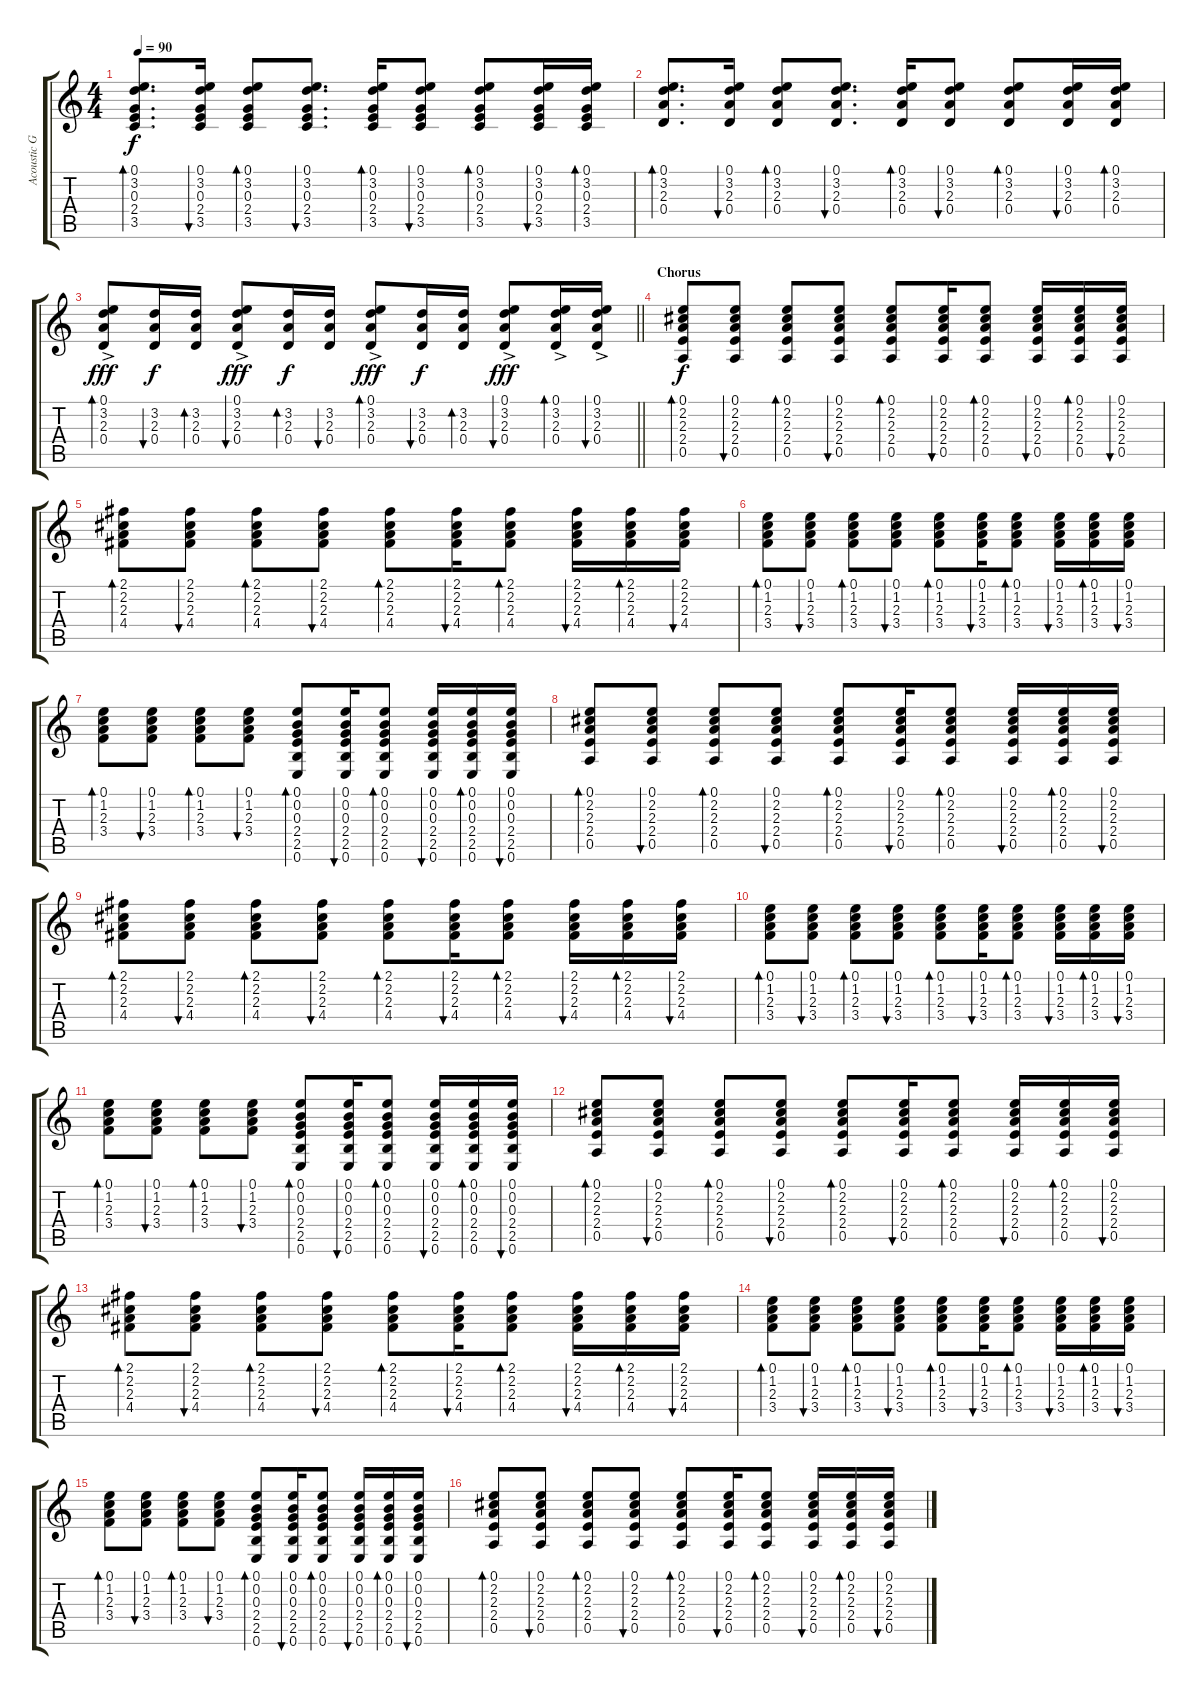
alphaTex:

\track ("Acoustic Guitar" "Acoustic G") {instrument acousticguitarsteel}
\staff {score tabs}
\tuning (E4 B3 G3 D3 A2 E2) {hide}
\ts (4 4)
\tempo 90
\clef g2
\ks c
(0.1 3.2 0.3 2.4 3.5).8{d bd 60 dy f} (0.1 3.2 0.3 2.4 3.5).16{bu 60} (0.1 3.2 0.3 2.4 3.5).8{bd 60} (0.1 3.2 0.3 2.4 3.5).8{d bu 60} (0.1 3.2 0.3 2.4 3.5).16{bd 60} (0.1 3.2 0.3 2.4 3.5).8{bu 60} (0.1 3.2 0.3 2.4 3.5).8{bd 60} (0.1 3.2 0.3 2.4 3.5).16{bu 60} (0.1 3.2 0.3 2.4 3.5).16{bd 60} |
(0.1 3.2 2.3 0.4).8{d bd 60 volume 7} (0.1 3.2 2.3 0.4).16{bu 60} (0.1 3.2 2.3 0.4).8{bd 60} (0.1 3.2 2.3 0.4).8{d bu 60} (0.1 3.2 2.3 0.4).16{bd 60} (0.1 3.2 2.3 0.4).8{bu 60} (0.1 3.2 2.3 0.4).8{bd 60} (0.1 3.2 2.3 0.4).16{bu 60} (0.1 3.2 2.3 0.4).16{bd 60} |
\barLineRight lightlight
(0.1{ac} 3.2{ac} 2.3{ac} 0.4{ac}).8{bd 60 dy fff} (3.2 2.3 0.4).16{bu 60 dy f} (3.2 2.3 0.4).16{bd 60} (0.1{ac} 3.2{ac} 2.3{ac} 0.4{ac}).8{bu 60 dy fff} (3.2 2.3 0.4).16{bd 60 dy f} (3.2 2.3 0.4).16{bu 60} (0.1{ac} 3.2{ac} 2.3{ac} 0.4{ac}).8{bd 60 dy fff} (3.2 2.3 0.4).16{bu 60 dy f} (3.2 2.3 0.4).16{bd 60} (0.1{ac} 3.2{ac} 2.3{ac} 0.4{ac}).8{bu 60 dy fff} (0.1{ac} 3.2{ac} 2.3 0.4).16{bd 60 volume 11} (0.1{ac} 3.2{ac} 2.3 0.4).16{bu 60} |
\section ("" "Chorus")
(0.1 2.2 2.3 2.4 0.5).8{bd 30 dy f} (0.1 2.2 2.3 2.4 0.5).8{bu 30} (0.1 2.2 2.3 2.4 0.5).8{bd 30} (0.1 2.2 2.3 2.4 0.5).8{bu 30} (0.1 2.2 2.3 2.4 0.5).8{bd 30} (0.1 2.2 2.3 2.4 0.5).16{bu 30} (0.1 2.2 2.3 2.4 0.5).8{bd 30} (0.1 2.2 2.3 2.4 0.5).16{bu 30} (0.1 2.2 2.3 2.4 0.5).16{bd 30} (0.1 2.2 2.3 2.4 0.5).16{bu 60} |
(2.1 2.2 2.3 4.4).8{bd 30} (2.1 2.2 2.3 4.4).8{bu 30} (2.1 2.2 2.3 4.4).8{bd 30} (2.1 2.2 2.3 4.4).8{bu 30} (2.1 2.2 2.3 4.4).8{bd 30} (2.1 2.2 2.3 4.4).16{bu 30} (2.1 2.2 2.3 4.4).8{bd 30} (2.1 2.2 2.3 4.4).16{bu 30} (2.1 2.2 2.3 4.4).16{bd 30} (2.1 2.2 2.3 4.4).16{bu 60} |
(0.1 1.2 2.3 3.4).8{bd 30} (0.1 1.2 2.3 3.4).8{bu 30} (0.1 1.2 2.3 3.4).8{bd 30} (0.1 1.2 2.3 3.4).8{bu 30} (0.1 1.2 2.3 3.4).8{bd 30} (0.1 1.2 2.3 3.4).16{bu 30} (0.1 1.2 2.3 3.4).8{bd 30} (0.1 1.2 2.3 3.4).16{bu 30} (0.1 1.2 2.3 3.4).16{bd 30} (0.1 1.2 2.3 3.4).16{bu 60} |
(0.1 1.2 2.3 3.4).8{bd 30} (0.1 1.2 2.3 3.4).8{bu 30} (0.1 1.2 2.3 3.4).8{bd 30} (0.1 1.2 2.3 3.4).8{bu 30} (0.1 0.2 0.3 2.4 2.5 0.6).8{bd 30} (0.1 0.2 0.3 2.4 2.5 0.6).16{bu 30} (0.1 0.2 0.3 2.4 2.5 0.6).8{bd 30} (0.1 0.2 0.3 2.4 2.5 0.6).16{bu 30} (0.1 0.2 0.3 2.4 2.5 0.6).16{bd 30} (0.1 0.2 0.3 2.4 2.5 0.6).16{bu 60} |
(0.1 2.2 2.3 2.4 0.5).8{bd 30} (0.1 2.2 2.3 2.4 0.5).8{bu 30} (0.1 2.2 2.3 2.4 0.5).8{bd 30} (0.1 2.2 2.3 2.4 0.5).8{bu 30} (0.1 2.2 2.3 2.4 0.5).8{bd 30} (0.1 2.2 2.3 2.4 0.5).16{bu 30} (0.1 2.2 2.3 2.4 0.5).8{bd 30} (0.1 2.2 2.3 2.4 0.5).16{bu 30} (0.1 2.2 2.3 2.4 0.5).16{bd 30} (0.1 2.2 2.3 2.4 0.5).16{bu 60} |
(2.1 2.2 2.3 4.4).8{bd 30} (2.1 2.2 2.3 4.4).8{bu 30} (2.1 2.2 2.3 4.4).8{bd 30} (2.1 2.2 2.3 4.4).8{bu 30} (2.1 2.2 2.3 4.4).8{bd 30} (2.1 2.2 2.3 4.4).16{bu 30} (2.1 2.2 2.3 4.4).8{bd 30} (2.1 2.2 2.3 4.4).16{bu 30} (2.1 2.2 2.3 4.4).16{bd 30} (2.1 2.2 2.3 4.4).16{bu 60} |
(0.1 1.2 2.3 3.4).8{bd 30} (0.1 1.2 2.3 3.4).8{bu 30} (0.1 1.2 2.3 3.4).8{bd 30} (0.1 1.2 2.3 3.4).8{bu 30} (0.1 1.2 2.3 3.4).8{bd 30} (0.1 1.2 2.3 3.4).16{bu 30} (0.1 1.2 2.3 3.4).8{bd 30} (0.1 1.2 2.3 3.4).16{bu 30} (0.1 1.2 2.3 3.4).16{bd 30} (0.1 1.2 2.3 3.4).16{bu 60} |
(0.1 1.2 2.3 3.4).8{bd 30} (0.1 1.2 2.3 3.4).8{bu 30} (0.1 1.2 2.3 3.4).8{bd 30} (0.1 1.2 2.3 3.4).8{bu 30} (0.1 0.2 0.3 2.4 2.5 0.6).8{bd 30} (0.1 0.2 0.3 2.4 2.5 0.6).16{bu 30} (0.1 0.2 0.3 2.4 2.5 0.6).8{bd 30} (0.1 0.2 0.3 2.4 2.5 0.6).16{bu 30} (0.1 0.2 0.3 2.4 2.5 0.6).16{bd 30} (0.1 0.2 0.3 2.4 2.5 0.6).16{bu 60} |
(0.1 2.2 2.3 2.4 0.5).8{bd 30} (0.1 2.2 2.3 2.4 0.5).8{bu 30} (0.1 2.2 2.3 2.4 0.5).8{bd 30} (0.1 2.2 2.3 2.4 0.5).8{bu 30} (0.1 2.2 2.3 2.4 0.5).8{bd 30} (0.1 2.2 2.3 2.4 0.5).16{bu 30} (0.1 2.2 2.3 2.4 0.5).8{bd 30} (0.1 2.2 2.3 2.4 0.5).16{bu 30} (0.1 2.2 2.3 2.4 0.5).16{bd 30} (0.1 2.2 2.3 2.4 0.5).16{bu 60} |
(2.1 2.2 2.3 4.4).8{bd 30} (2.1 2.2 2.3 4.4).8{bu 30} (2.1 2.2 2.3 4.4).8{bd 30} (2.1 2.2 2.3 4.4).8{bu 30} (2.1 2.2 2.3 4.4).8{bd 30} (2.1 2.2 2.3 4.4).16{bu 30} (2.1 2.2 2.3 4.4).8{bd 30} (2.1 2.2 2.3 4.4).16{bu 30} (2.1 2.2 2.3 4.4).16{bd 30} (2.1 2.2 2.3 4.4).16{bu 60} |
(0.1 1.2 2.3 3.4).8{bd 30} (0.1 1.2 2.3 3.4).8{bu 30} (0.1 1.2 2.3 3.4).8{bd 30} (0.1 1.2 2.3 3.4).8{bu 30} (0.1 1.2 2.3 3.4).8{bd 30} (0.1 1.2 2.3 3.4).16{bu 30} (0.1 1.2 2.3 3.4).8{bd 30} (0.1 1.2 2.3 3.4).16{bu 30} (0.1 1.2 2.3 3.4).16{bd 30} (0.1 1.2 2.3 3.4).16{bu 60} |
(0.1 1.2 2.3 3.4).8{bd 30} (0.1 1.2 2.3 3.4).8{bu 30} (0.1 1.2 2.3 3.4).8{bd 30} (0.1 1.2 2.3 3.4).8{bu 30} (0.1 0.2 0.3 2.4 2.5 0.6).8{bd 30} (0.1 0.2 0.3 2.4 2.5 0.6).16{bu 30} (0.1 0.2 0.3 2.4 2.5 0.6).8{bd 30} (0.1 0.2 0.3 2.4 2.5 0.6).16{bu 30} (0.1 0.2 0.3 2.4 2.5 0.6).16{bd 30} (0.1 0.2 0.3 2.4 2.5 0.6).16{bu 60} |
(0.1 2.2 2.3 2.4 0.5).8{bd 30} (0.1 2.2 2.3 2.4 0.5).8{bu 30} (0.1 2.2 2.3 2.4 0.5).8{bd 30} (0.1 2.2 2.3 2.4 0.5).8{bu 30} (0.1 2.2 2.3 2.4 0.5).8{bd 30} (0.1 2.2 2.3 2.4 0.5).16{bu 30} (0.1 2.2 2.3 2.4 0.5).8{bd 30} (0.1 2.2 2.3 2.4 0.5).16{bu 30} (0.1 2.2 2.3 2.4 0.5).16{bd 30} (0.1 2.2 2.3 2.4 0.5).16{bu 60}
